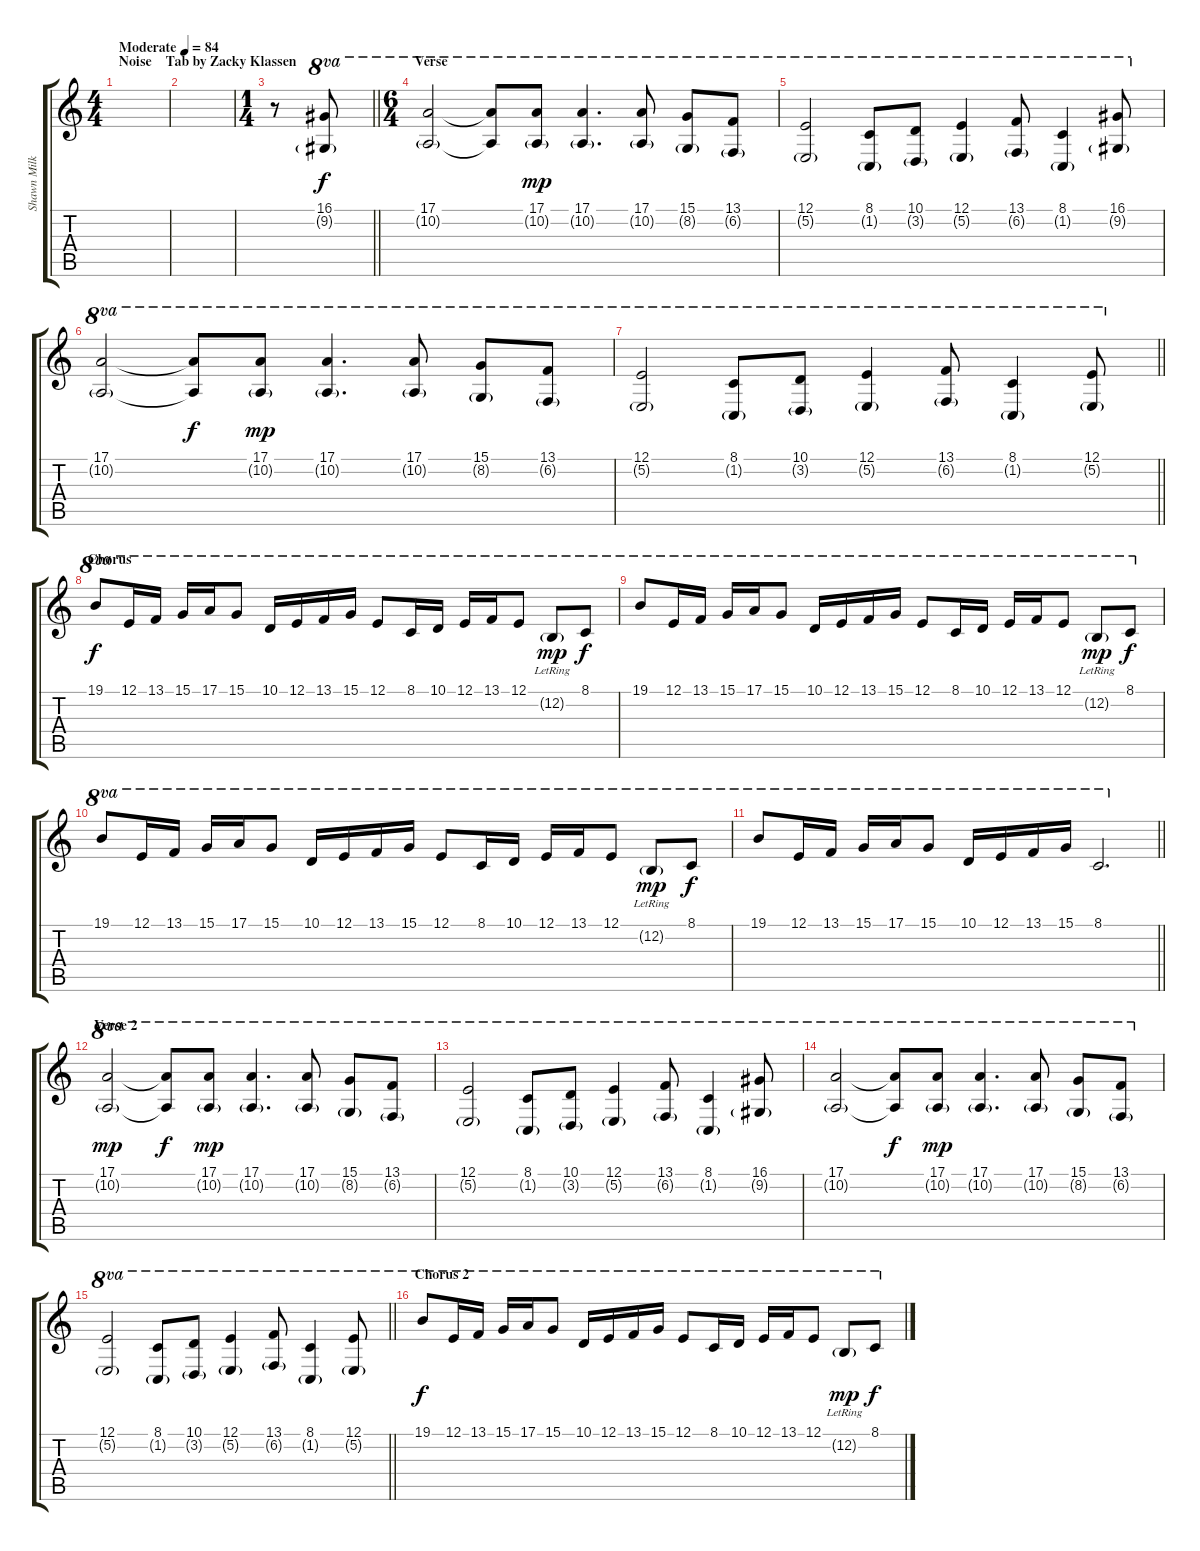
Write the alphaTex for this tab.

\track ("Shawn Milke [Piano RH]" "Shawn Milk") {instrument brightacousticpiano}
\staff {score tabs}
\tuning (E4 B3 G3 D3 A2 E2) {hide}
\ts (4 4)
\section ("" "Noise    Tab by Zacky Klassen")
\tempo (84 "Moderate")
\clef g2
\ks c
|
|
\ts (1 4)
\barLineRight lightlight
r.8 (16.1 9.2{g}).8{ot 8va} |
\ts (6 4)
\section ("" "Verse")
(17.1 10.2{g}).2{ot 8va} (17.1{t} 10.2{t}).8{ot 8va dy f} (17.1 10.2{g}).8{ot 8va dy mp} (17.1 10.2{g}).4{d ot 8va} (17.1 10.2{g}).8{ot 8va} (15.1 8.2{g}).8{ot 8va} (13.1 6.2{g}).8{ot 8va} |
(12.1 5.2{g}).2{ot 8va} (8.1 1.2{g}).8{ot 8va} (10.1 3.2{g}).8{ot 8va} (12.1 5.2{g}).4{ot 8va} (13.1 6.2{g}).8{ot 8va} (8.1 1.2{g}).4{ot 8va} (16.1 9.2{g}).8{ot 8va} |
(17.1 10.2{g}).2{ot 8va} (17.1{t} 10.2{t}).8{ot 8va dy f} (17.1 10.2{g}).8{ot 8va dy mp} (17.1 10.2{g}).4{d ot 8va} (17.1 10.2{g}).8{ot 8va} (15.1 8.2{g}).8{ot 8va} (13.1 6.2{g}).8{ot 8va} |
\barLineRight lightlight
(12.1 5.2{g}).2{ot 8va} (8.1 1.2{g}).8{ot 8va} (10.1 3.2{g}).8{ot 8va} (12.1 5.2{g}).4{ot 8va} (13.1 6.2{g}).8{ot 8va} (8.1 1.2{g}).4{ot 8va} (12.1 5.2{g}).8{ot 8va} |
\section ("" "Chorus")
19.1.8{ot 8va dy f} 12.1.16{ot 8va} 13.1.16{ot 8va} 15.1.16{ot 8va} 17.1.16{ot 8va} 15.1.8{ot 8va} 10.1.16{ot 8va} 12.1.16{ot 8va} 13.1.16{ot 8va} 15.1.16{ot 8va} 12.1.8{ot 8va} 8.1.16{ot 8va} 10.1.16{ot 8va} 12.1.16{ot 8va} 13.1.16{ot 8va} 12.1.8{ot 8va} 12.2{g lr}.8{ot 8va dy mp} 8.1.8{ot 8va dy f} |
19.1.8{ot 8va} 12.1.16{ot 8va} 13.1.16{ot 8va} 15.1.16{ot 8va} 17.1.16{ot 8va} 15.1.8{ot 8va} 10.1.16{ot 8va} 12.1.16{ot 8va} 13.1.16{ot 8va} 15.1.16{ot 8va} 12.1.8{ot 8va} 8.1.16{ot 8va} 10.1.16{ot 8va} 12.1.16{ot 8va} 13.1.16{ot 8va} 12.1.8{ot 8va} 12.2{g lr}.8{ot 8va dy mp} 8.1.8{ot 8va dy f} |
19.1.8{ot 8va} 12.1.16{ot 8va} 13.1.16{ot 8va} 15.1.16{ot 8va} 17.1.16{ot 8va} 15.1.8{ot 8va} 10.1.16{ot 8va} 12.1.16{ot 8va} 13.1.16{ot 8va} 15.1.16{ot 8va} 12.1.8{ot 8va} 8.1.16{ot 8va} 10.1.16{ot 8va} 12.1.16{ot 8va} 13.1.16{ot 8va} 12.1.8{ot 8va} 12.2{g lr}.8{ot 8va dy mp} 8.1.8{ot 8va dy f} |
\barLineRight lightlight
19.1.8{ot 8va} 12.1.16{ot 8va} 13.1.16{ot 8va} 15.1.16{ot 8va} 17.1.16{ot 8va} 15.1.8{ot 8va} 10.1.16{ot 8va} 12.1.16{ot 8va} 13.1.16{ot 8va} 15.1.16{ot 8va} 8.1.2{d ot 8va} |
\section ("" "Verse 2")
(17.1 10.2{g}).2{ot 8va dy mp} (17.1{t} 10.2{t}).8{ot 8va dy f} (17.1 10.2{g}).8{ot 8va dy mp} (17.1 10.2{g}).4{d ot 8va} (17.1 10.2{g}).8{ot 8va} (15.1 8.2{g}).8{ot 8va} (13.1 6.2{g}).8{ot 8va} |
(12.1 5.2{g}).2{ot 8va} (8.1 1.2{g}).8{ot 8va} (10.1 3.2{g}).8{ot 8va} (12.1 5.2{g}).4{ot 8va} (13.1 6.2{g}).8{ot 8va} (8.1 1.2{g}).4{ot 8va} (16.1 9.2{g}).8{ot 8va} |
(17.1 10.2{g}).2{ot 8va} (17.1{t} 10.2{t}).8{ot 8va dy f} (17.1 10.2{g}).8{ot 8va dy mp} (17.1 10.2{g}).4{d ot 8va} (17.1 10.2{g}).8{ot 8va} (15.1 8.2{g}).8{ot 8va} (13.1 6.2{g}).8{ot 8va} |
\barLineRight lightlight
(12.1 5.2{g}).2{ot 8va} (8.1 1.2{g}).8{ot 8va} (10.1 3.2{g}).8{ot 8va} (12.1 5.2{g}).4{ot 8va} (13.1 6.2{g}).8{ot 8va} (8.1 1.2{g}).4{ot 8va} (12.1 5.2{g}).8{ot 8va} |
\section ("" "Chorus 2")
19.1.8{ot 8va dy f} 12.1.16{ot 8va} 13.1.16{ot 8va} 15.1.16{ot 8va} 17.1.16{ot 8va} 15.1.8{ot 8va} 10.1.16{ot 8va} 12.1.16{ot 8va} 13.1.16{ot 8va} 15.1.16{ot 8va} 12.1.8{ot 8va} 8.1.16{ot 8va} 10.1.16{ot 8va} 12.1.16{ot 8va} 13.1.16{ot 8va} 12.1.8{ot 8va} 12.2{g lr}.8{ot 8va dy mp} 8.1.8{ot 8va dy f}
